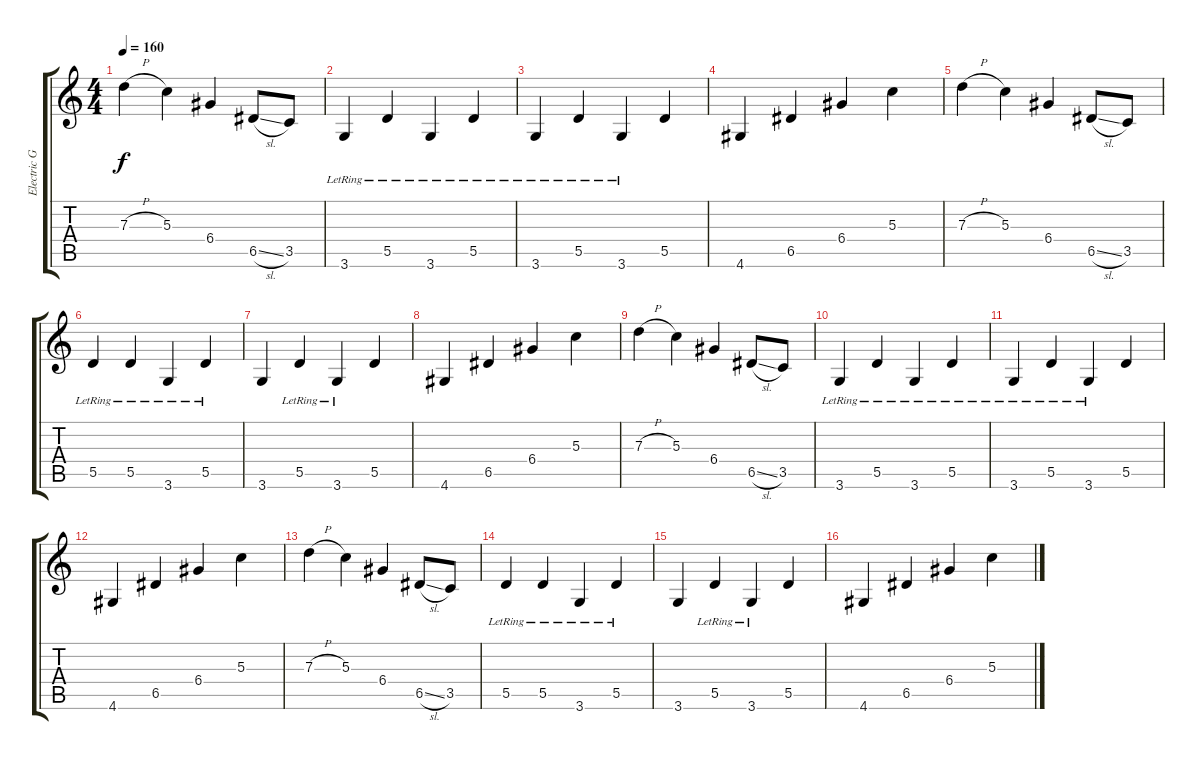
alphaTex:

\track ("Electric Guitar" "Electric G") {instrument distortionguitar}
\staff {score tabs}
\tuning (E4 B3 G3 D3 A2 E2) {hide}
\ts (4 4)
\tempo 160
\clef g2
\ks c
7.3{h}.4{dy f} 5.3.4 6.4.4 6.5{sl}.8 3.5.8 |
3.6{lr}.4 5.5{lr}.4 3.6{lr}.4 5.5{lr}.4 |
3.6{lr}.4 5.5{lr}.4 3.6{lr}.4 5.5.4 |
4.6.4 6.5.4 6.4.4 5.3.4 |
7.3{h}.4 5.3.4 6.4.4 6.5{sl}.8 3.5.8 |
5.5{lr}.4 5.5{lr}.4 3.6{lr}.4 5.5{lr}.4 |
3.6.4 5.5{lr}.4 3.6{lr}.4 5.5.4 |
4.6.4 6.5.4 6.4.4 5.3.4 |
7.3{h}.4 5.3.4 6.4.4 6.5{sl}.8 3.5.8 |
3.6{lr}.4 5.5{lr}.4 3.6{lr}.4 5.5{lr}.4 |
3.6{lr}.4 5.5{lr}.4 3.6{lr}.4 5.5.4 |
4.6.4 6.5.4 6.4.4 5.3.4 |
7.3{h}.4 5.3.4 6.4.4 6.5{sl}.8 3.5.8 |
5.5{lr}.4 5.5{lr}.4 3.6{lr}.4 5.5{lr}.4 |
3.6.4 5.5{lr}.4 3.6{lr}.4 5.5.4 |
4.6.4 6.5.4 6.4.4 5.3.4
